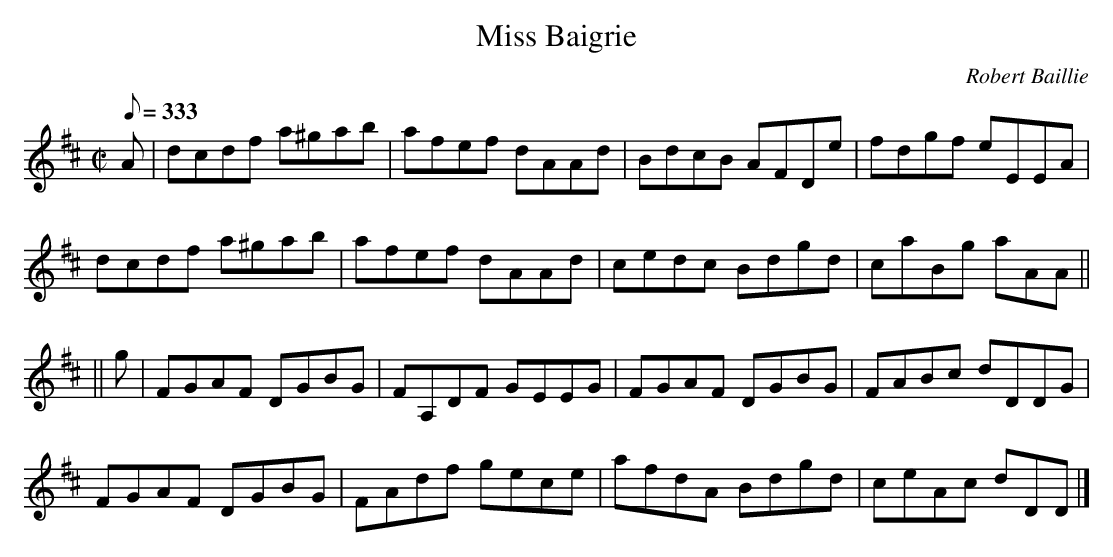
X:1
T:Miss Baigrie
C:Robert Baillie
L:1/8
Q:333
M:C|
K:D
A|dcdf a^gab|afef dAAd|BdcB AFDe|fdgf eEEA|
dcdf a^gab|afef dAAd|cedc Bdgd|caBg aAA||
||g|FGAF DGBG|FA,DF GEEG|FGAF DGBG|FABc dDDG|
FGAF DGBG|FAdf gece|afdA Bdgd|ceAc dDD|]
